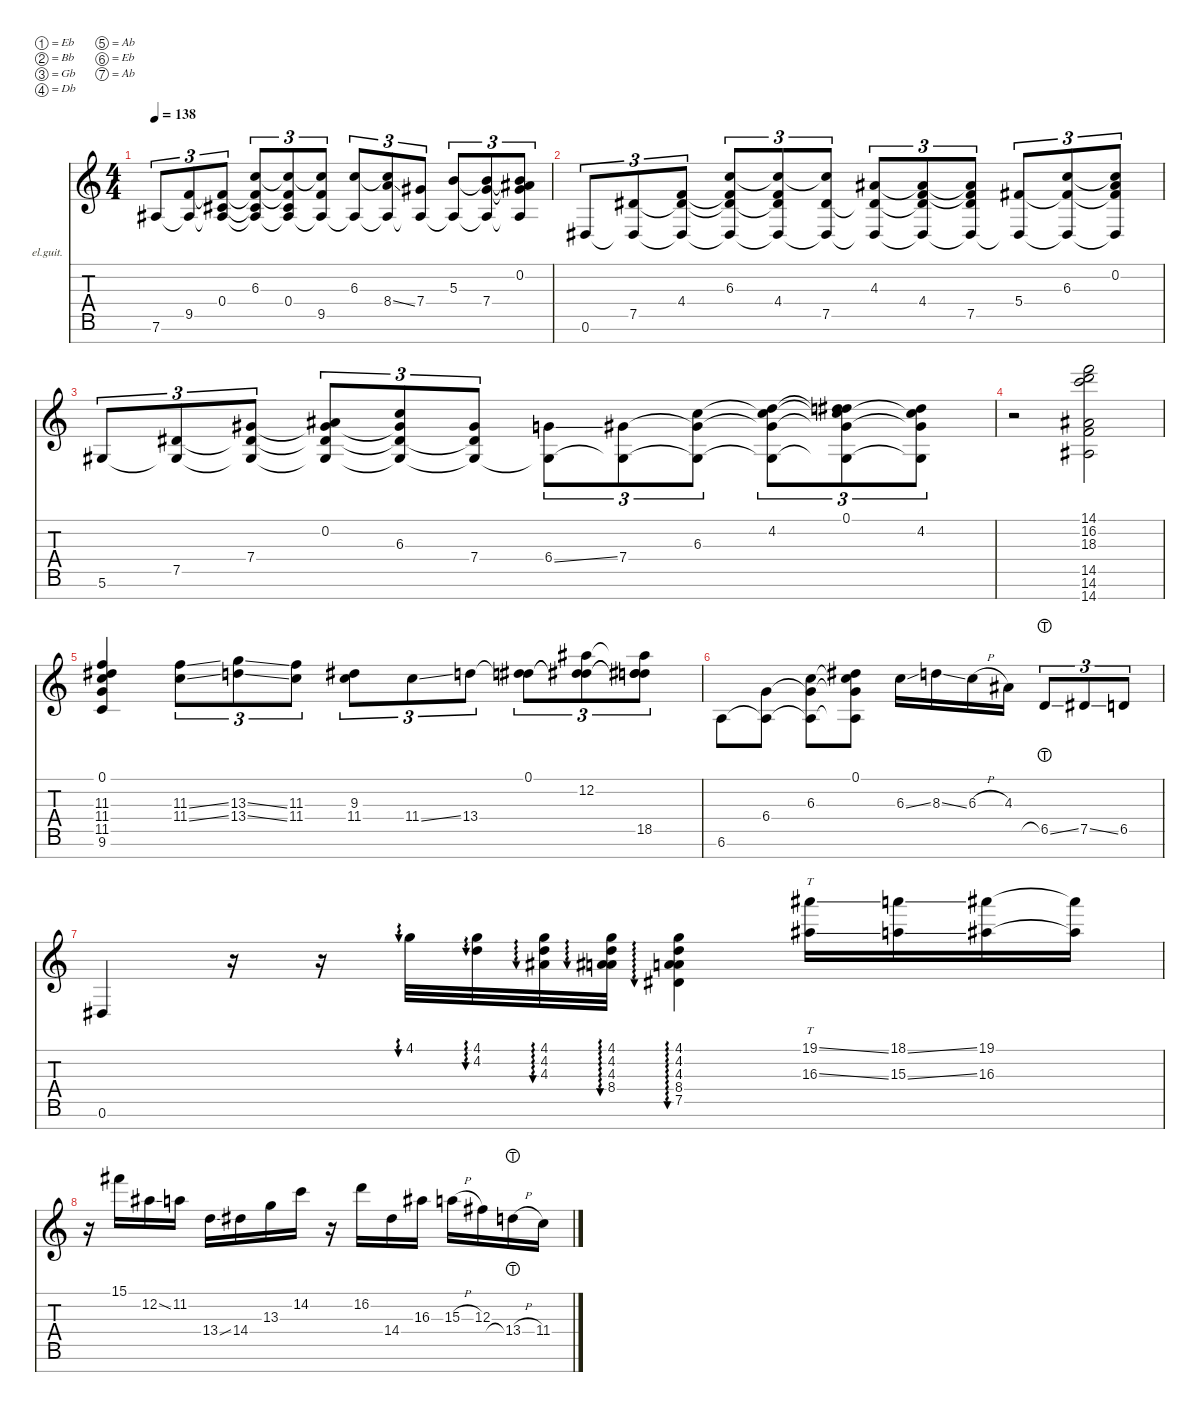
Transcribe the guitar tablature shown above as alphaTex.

\defaultSystemsLayout 4
\hideDynamics
\bracketExtendMode nobrackets
\firstSystemTrackNameOrientation horizontal
\otherSystemsTrackNameOrientation horizontal
\track ("Clean Guitar" "el.guit.") {instrument electricguitarjazz}
\staff {score tabs}
\tuning (Eb4 Bb3 Gb3 Db3 Ab2 Eb2 Ab1)
\ts (4 4)
\tempo 138
\clef g2
\ks c
7.6.8{tu (3 2) dy mf} (9.5 7.6{t}).8{tu (3 2)} (0.4 7.6{t} 9.5{t}).8{tu (3 2)} (6.3 7.6{t} 9.5{t} 0.4{t}).8{tu (3 2)} (0.4 7.6{t} 9.5{t} 6.3{t}).8{tu (3 2)} (9.5 7.6{t} 6.3{t}).8{tu (3 2)} (6.3 7.6{t}).8{tu (3 2)} (8.4{ss} 7.6{t} 6.3{t}).8{tu (3 2)} (7.4 7.6{t}).8{tu (3 2)} (5.3 7.6{t}).8{tu (3 2)} (7.4 7.6{t} 5.3{t}).8{tu (3 2)} (0.2 7.6{t} 5.3{t} 7.4{t}).8{tu (3 2)} |
0.6.8{tu (3 2)} (7.5 0.6{t}).8{tu (3 2)} (4.4 0.6{t} 7.5{t}).8{tu (3 2)} (6.3 0.6{t} 7.5{t} 4.4{t}).8{tu (3 2)} (4.4 0.6{t} 7.5{t} 6.3{t}).8{tu (3 2)} (7.5 0.6{t} 6.3{t}).8{tu (3 2)} (4.3 0.6{t} 7.5{t}).8{tu (3 2)} (4.4 0.6{t} 7.5{t} 4.3{t}).8{tu (3 2)} (7.5 0.6{t} 4.3{t} 4.4{t}).8{tu (3 2)} (5.4 0.6{t}).8{tu (3 2)} (6.3 0.6{t} 5.4{t}).8{tu (3 2)} (0.2 0.6{t} 5.4{t} 6.3{t}).8{tu (3 2)} |
5.6.8{tu (3 2)} (7.5 5.6{t}).8{tu (3 2)} (7.4 5.6{t} 7.5{t}).8{tu (3 2)} (0.2 5.6{t} 7.5{t} 7.4{t}).8{tu (3 2)} (6.3 5.6{t} 7.5{t} 7.4{t}).8{tu (3 2)} (7.4 5.6{t} 7.5{t}).8{tu (3 2)} (6.4{ss} 5.6{t}).8{tu (3 2)} (7.4 5.6{t}).8{tu (3 2)} (6.3 5.6{t} 7.4{t}).8{tu (3 2)} (4.2 5.6{t} 6.3{t} 7.4{t}).8{tu (3 2) beam invert} (0.1 5.6{t} 4.2{t} 6.3{t} 7.4{t}).8{tu (3 2)} (4.2 5.6{t} 6.3{t} 7.4{t}).8{tu (3 2)} |
r.2 (14.1 14.7 14.6 14.5 16.2 18.3).2 |
(9.6 11.5 11.4 11.3 0.1).4 (11.3{ss} 11.4{ss}).8{tu (3 2)} (13.3{ss} 13.4{ss}).8{tu (3 2)} (11.3 11.4).8{tu (3 2)} (9.3 11.4).8{tu (3 2)} 11.4{ss}.8{tu (3 2)} 13.4.8{tu (3 2)} (0.1 13.4{t}).8{tu (3 2)} (12.2 13.4{t} 0.1{t}).8{tu (3 2)} (18.5 13.4{t} 0.1{t} 12.2{t}).8{tu (3 2)} |
6.6.8 (6.4 6.6{t}).8 (6.3 6.6{t} 6.4{t}).8{beam invert} (0.1 6.6{t} 6.4{t} 6.3{t}).8 6.3{ss}.16 8.3{ss}.16 6.3{h}.16 4.3.16 6.5{ss lht}.8{tu (3 2)} 7.5{ss}.8{tu (3 2)} 6.5.8{tu (3 2)} |
0.6.4 r.16 r.16 4.1.32{au 0} (4.2 4.1).32{au 0} (4.3 4.1 4.2).32{au 0} (8.4 4.1 4.2 4.3).32{au 0} (7.5 4.1 4.2 4.3 8.4).4{au 0} (16.3{ss} 19.1{ss}).16{tt} (18.1{ss} 15.3{ss}).16 (19.1 16.3).16 (19.1{t} 16.3{t}).16 |
r.16 15.1.16 12.2{ss}.16 11.2.16 13.4{ss}.16 14.4.16 13.3.16 14.2.16 r.16 16.2.16 14.4.16 16.3.16 15.3{h}.16 12.3.16 13.4{h lht}.16 11.4.16
